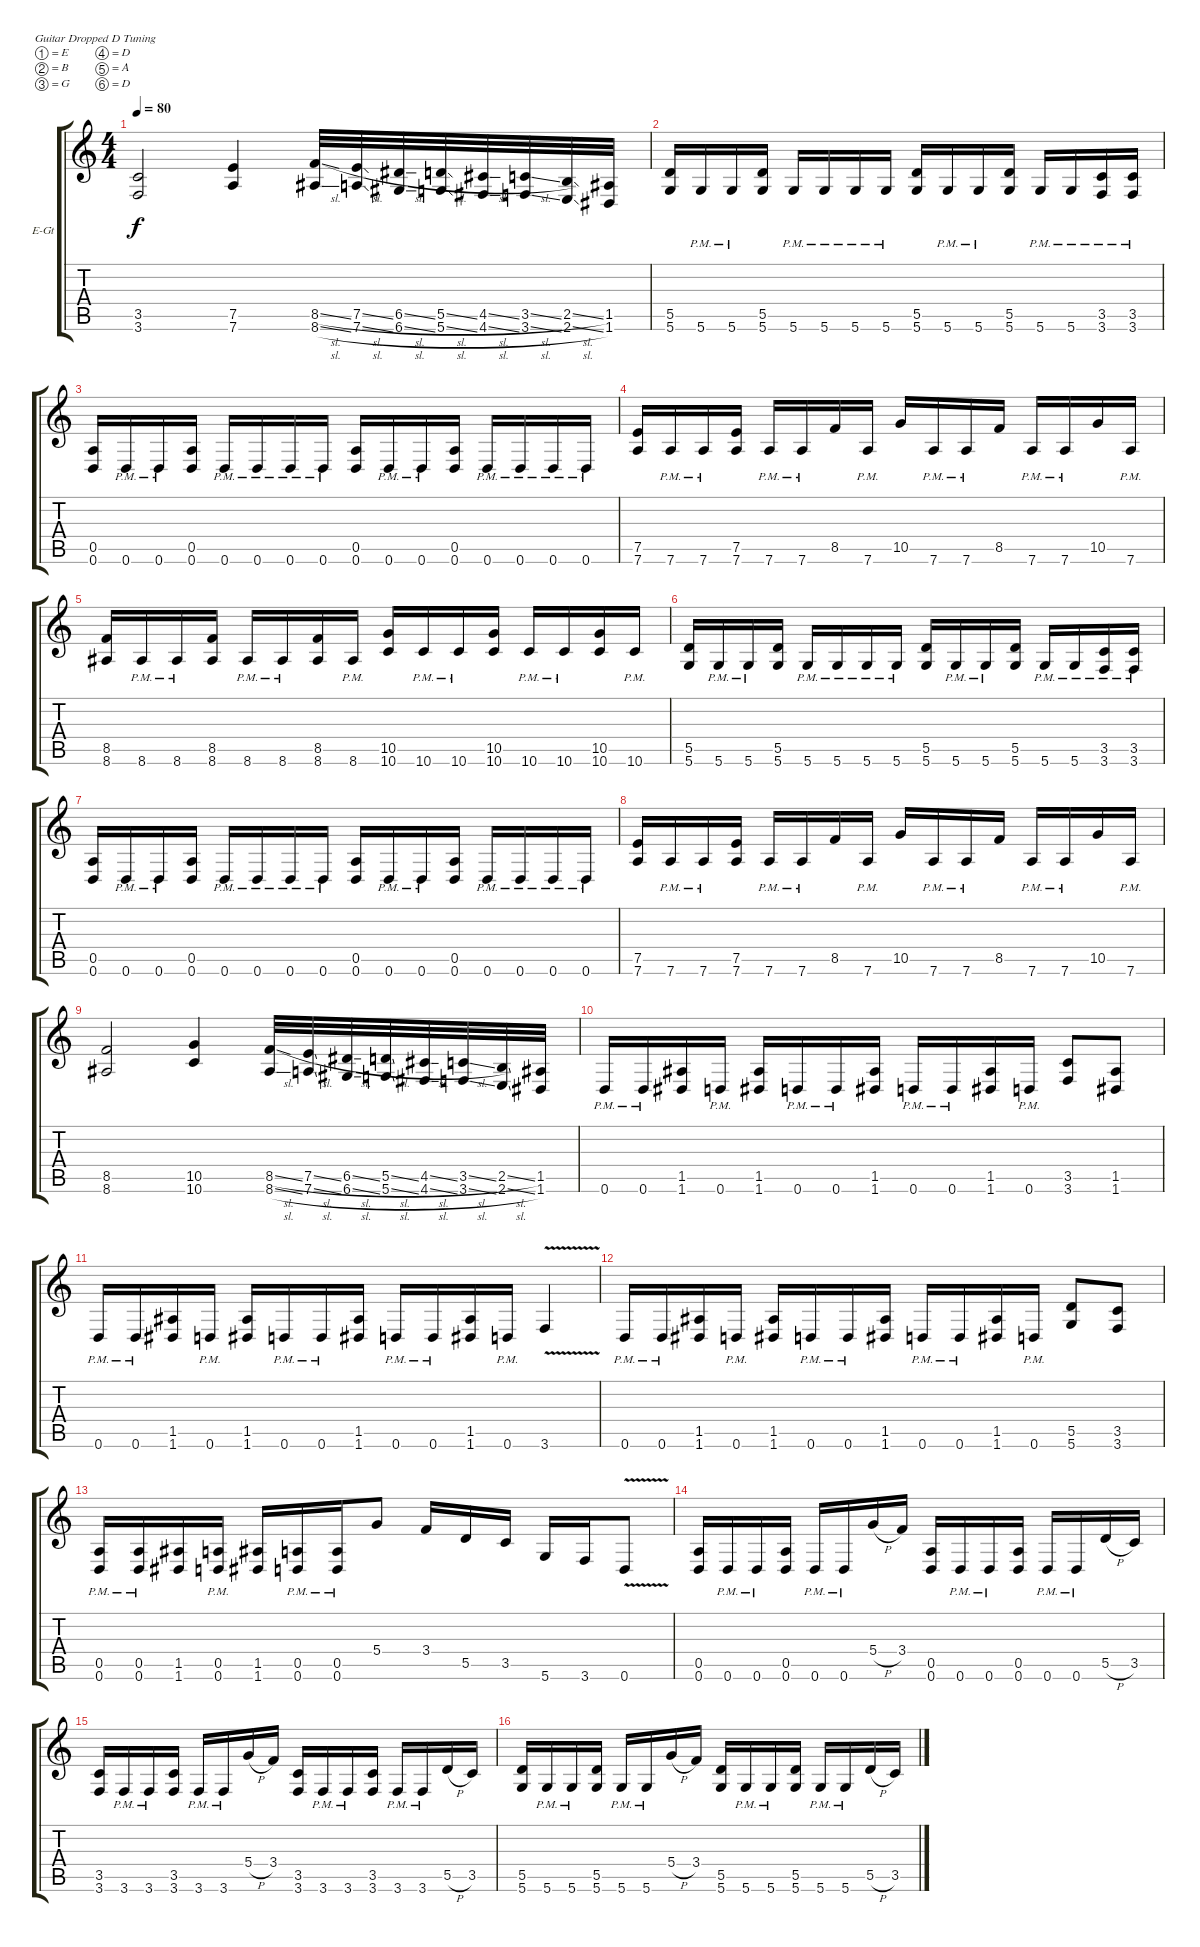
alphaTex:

\bracketExtendMode groupsimilarinstruments
\firstSystemTrackNameOrientation horizontal
\otherSystemsTrackNameOrientation horizontal
\track ("Мишаня" "E-Gt") {instrument overdrivenguitar}
\staff {score tabs}
\tuning (E4 B3 G3 D3 A2 D2)
\ts (4 4)
\tempo 80
\clef g2
\ks c
(3.5 3.6).2{dy f} (7.5 7.6).4 (8.6{sl} 8.5{sl}).32 (7.6{sl} 7.5{sl}).32 (6.6{sl} 6.5{sl}).32 (5.6{sl} 5.5{sl}).32 (4.6{sl} 4.5{sl}).32 (3.6{sl} 3.5{sl}).32 (2.6{sl} 2.5{sl}).32 (1.6 1.5).32 |
(5.6 5.5).16 5.6{pm}.16 5.6{pm}.16 (5.6 5.5).16 5.6{pm}.16 5.6{pm}.16 5.6{pm}.16 5.6{pm}.16 (5.6 5.5).16 5.6{pm}.16 5.6{pm}.16 (5.6 5.5).16 5.6{pm}.16 5.6{pm}.16 (3.6{pm} 3.5{pm}).16 (3.5{pm} 3.6{pm}).16 |
(0.5 0.6).16 0.6{pm}.16 0.6{pm}.16 (0.6 0.5).16 0.6{pm}.16 0.6{pm}.16 0.6{pm}.16 0.6{pm}.16 (0.5 0.6).16 0.6{pm}.16 0.6{pm}.16 (0.6 0.5).16 0.6{pm}.16 0.6{pm}.16 0.6{pm}.16 0.6{pm}.16 |
(7.6 7.5).16 7.6{pm}.16 7.6{pm}.16 (7.5 7.6).16 7.6{pm}.16 7.6{pm}.16 8.5.16 7.6{pm}.16 10.5.16 7.6{pm}.16 7.6{pm}.16 8.5.16 7.6{pm}.16 7.6{pm}.16 10.5.16 7.6{pm}.16 |
(8.5 8.6).16 8.6{pm}.16 8.6{pm}.16 (8.6 8.5).16 8.6{pm}.16 8.6{pm}.16 (8.6 8.5).16 8.6{pm}.16 (10.5 10.6).16 10.6{pm}.16 10.6{pm}.16 (10.5 10.6).16 10.6{pm}.16 10.6{pm}.16 (10.5 10.6).16 10.6{pm}.16 |
(5.6 5.5).16 5.6{pm}.16 5.6{pm}.16 (5.6 5.5).16 5.6{pm}.16 5.6{pm}.16 5.6{pm}.16 5.6{pm}.16 (5.6 5.5).16 5.6{pm}.16 5.6{pm}.16 (5.6 5.5).16 5.6{pm}.16 5.6{pm}.16 (3.6{pm} 3.5{pm}).16 (3.5{pm} 3.6{pm}).16 |
(0.5 0.6).16 0.6{pm}.16 0.6{pm}.16 (0.6 0.5).16 0.6{pm}.16 0.6{pm}.16 0.6{pm}.16 0.6{pm}.16 (0.5 0.6).16 0.6{pm}.16 0.6{pm}.16 (0.6 0.5).16 0.6{pm}.16 0.6{pm}.16 0.6{pm}.16 0.6{pm}.16 |
(7.6 7.5).16 7.6{pm}.16 7.6{pm}.16 (7.5 7.6).16 7.6{pm}.16 7.6{pm}.16 8.5.16 7.6{pm}.16 10.5.16 7.6{pm}.16 7.6{pm}.16 8.5.16 7.6{pm}.16 7.6{pm}.16 10.5.16 7.6{pm}.16 |
(8.5 8.6).2 (10.5 10.6).4 (8.6{sl} 8.5{sl}).32 (7.6{sl} 7.5{sl}).32 (6.6{sl} 6.5{sl}).32 (5.6{sl} 5.5{sl}).32 (4.6{sl} 4.5{sl}).32 (3.6{sl} 3.5{sl}).32 (2.6{sl} 2.5{sl}).32 (1.6 1.5).32 |
0.6{pm}.16 0.6{pm}.16 (1.5 1.6).16 0.6{pm}.16 (1.5 1.6).16 0.6{pm}.16 0.6{pm}.16 (1.5 1.6).16 0.6{pm}.16 0.6{pm}.16 (1.5 1.6).16 0.6{pm}.16 (3.5 3.6).8 (1.5 1.6).8 |
0.6{pm}.16 0.6{pm}.16 (1.5 1.6).16 0.6{pm}.16 (1.5 1.6).16 0.6{pm}.16 0.6{pm}.16 (1.5 1.6).16 0.6{pm}.16 0.6{pm}.16 (1.5 1.6).16 0.6{pm}.16 3.6{v}.4 |
0.6{pm}.16 0.6{pm}.16 (1.5 1.6).16 0.6{pm}.16 (1.5 1.6).16 0.6{pm}.16 0.6{pm}.16 (1.5 1.6).16 0.6{pm}.16 0.6{pm}.16 (1.5 1.6).16 0.6{pm}.16 (5.5 5.6).8 (3.5 3.6).8 |
(0.5{pm} 0.6{pm}).16 (0.5{pm} 0.6{pm}).16 (1.5 1.6).16 (0.5{pm} 0.6{pm}).16 (1.5 1.6).16 (0.5{pm} 0.6{pm}).16 (0.5{pm} 0.6{pm}).16 5.4.8 3.4.16 5.5.16 3.5.16 5.6.16 3.6.16 0.6{v}.8 |
(0.5 0.6).16 0.6{pm}.16 0.6{pm}.16 (0.5 0.6).16 0.6{pm}.16 0.6{pm}.16 5.4{h}.16 3.4.16 (0.5 0.6).16 0.6{pm}.16 0.6{pm}.16 (0.5 0.6).16 0.6{pm}.16 0.6{pm}.16 5.5{h}.16 3.5.16 |
(3.5 3.6).16 3.6{pm}.16 3.6{pm}.16 (3.5 3.6).16 3.6{pm}.16 3.6{pm}.16 5.4{h}.16 3.4.16 (3.5 3.6).16 3.6{pm}.16 3.6{pm}.16 (3.5 3.6).16 3.6{pm}.16 3.6{pm}.16 5.5{h}.16 3.5.16 |
(5.5 5.6).16 5.6{pm}.16 5.6{pm}.16 (5.5 5.6).16 5.6{pm}.16 5.6{pm}.16 5.4{h}.16 3.4.16 (5.5 5.6).16 5.6{pm}.16 5.6{pm}.16 (5.5 5.6).16 5.6{pm}.16 5.6{pm}.16 5.5{h}.16 3.5.16
